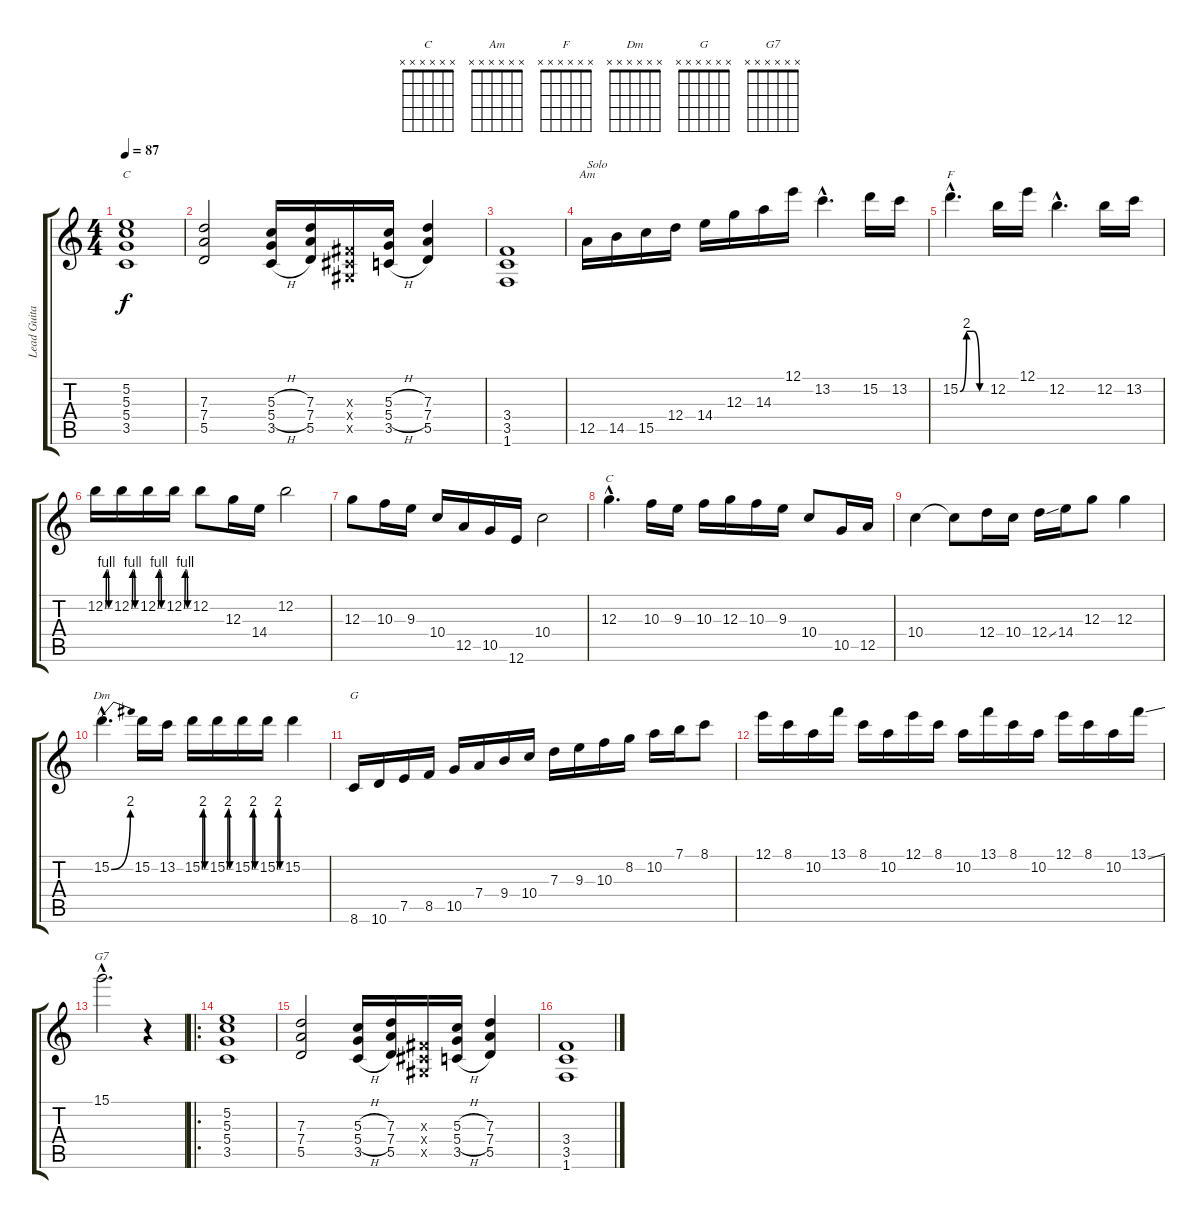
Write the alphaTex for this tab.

\track ("Lead Guitar" "Lead Guita") {instrument overdrivenguitar}
\staff {score tabs}
\tuning (E4 B3 G3 D3 A2 E2) {hide}
\chord ("C" 3 5 5 5 3 x) {barre 3}
\chord ("Am" x x x x x x)
\chord ("F" x x x x x x)
\chord ("C" x x x x x x)
\chord ("Dm" x x x x x x)
\chord ("G" x x x x x x)
\chord ("G7" x x x x x x)
\ts (4 4)
\tempo 87
\clef g2
\ks c
(5.2 5.3 5.4 3.5).1{ch "C" dy f} |
(7.3 7.4 5.5).2 (5.3{h} 5.4{h} 3.5{h}).16 (7.3 7.4 5.5).16 (-1.3{x} -1.4{x} -1.5{x}).16 (5.3{h} 5.4{h} 3.5{h}).16 (7.3 7.4 5.5).4 |
(3.4 3.5 1.6).1 |
12.5.16{ch "Am" txt "Solo"} 14.5.16 15.5.16 12.4.16 14.4.16 12.3.16 14.3.16 12.1.16 13.2{hac}.4{d} 15.2.16 13.2.16 |
15.2{be (custom 0 0 15 8 30 8 45 0 60 0) hac}.4{d ch "F"} 12.2.16 12.1.16 12.2{hac}.4{d} 12.2.16 13.2.16 |
12.2{be (custom 0 0 15 4 30 4 45 0 60 0)}.16 12.2{be (custom 0 0 15 4 30 4 45 0 60 0)}.16 12.2{be (custom 0 0 15 4 30 4 45 0 60 0)}.16 12.2{be (custom 0 0 15 4 30 4 45 0 60 0)}.16 12.2.8 12.3.16 14.4.16 12.2.2 |
12.3.8 10.3.16 9.3.16 10.4.16 12.5.16 10.5.16 12.6.16 10.4.2 |
12.3{hac}.4{d ch "C"} 10.3.16 9.3.16 10.3.16 12.3.16 10.3.16 9.3.16 10.4.8 10.5.16 12.5.16 |
10.4.4 10.4{t}.8 12.4.16 10.4.16 12.4{ss}.16 14.4.16 12.3.8 12.3.4 |
15.2{be (bend 0 0 60 8) hac}.4{d ch "Dm"} 15.2.16 13.2.16 15.2{be (custom 0 0 15 8 30 8 45 0 60 0)}.16 15.2{be (custom 0 0 15 8 30 8 45 0 60 0)}.16 15.2{be (custom 0 0 15 8 30 8 45 0 60 0)}.16 15.2{be (custom 0 0 15 8 30 8 45 0 60 0)}.16 15.2.4 |
8.6.16{ch "G"} 10.6.16 7.5.16 8.5.16 10.5.16 7.4.16 9.4.16 10.4.16 7.3.16 9.3.16 10.3.16 8.2.16 10.2.16 7.1.16 8.1.8 |
12.1.16 8.1.16 10.2.16 13.1.16 8.1.16 10.2.16 12.1.16 8.1.16 10.2.16 13.1.16 8.1.16 10.2.16 12.1.16 8.1.16 10.2.16 13.1{ss}.16 |
15.1{hac}.2{d ch "G7"} r.4 |
\ro
(5.2 5.3 5.4 3.5).1 |
(7.3 7.4 5.5).2 (5.3{h} 5.4{h} 3.5{h}).16 (7.3 7.4 5.5).16 (-1.3{x} -1.4{x} -1.5{x}).16 (5.3{h} 5.4{h} 3.5{h}).16 (7.3 7.4 5.5).4 |
(3.4 3.5 1.6).1
